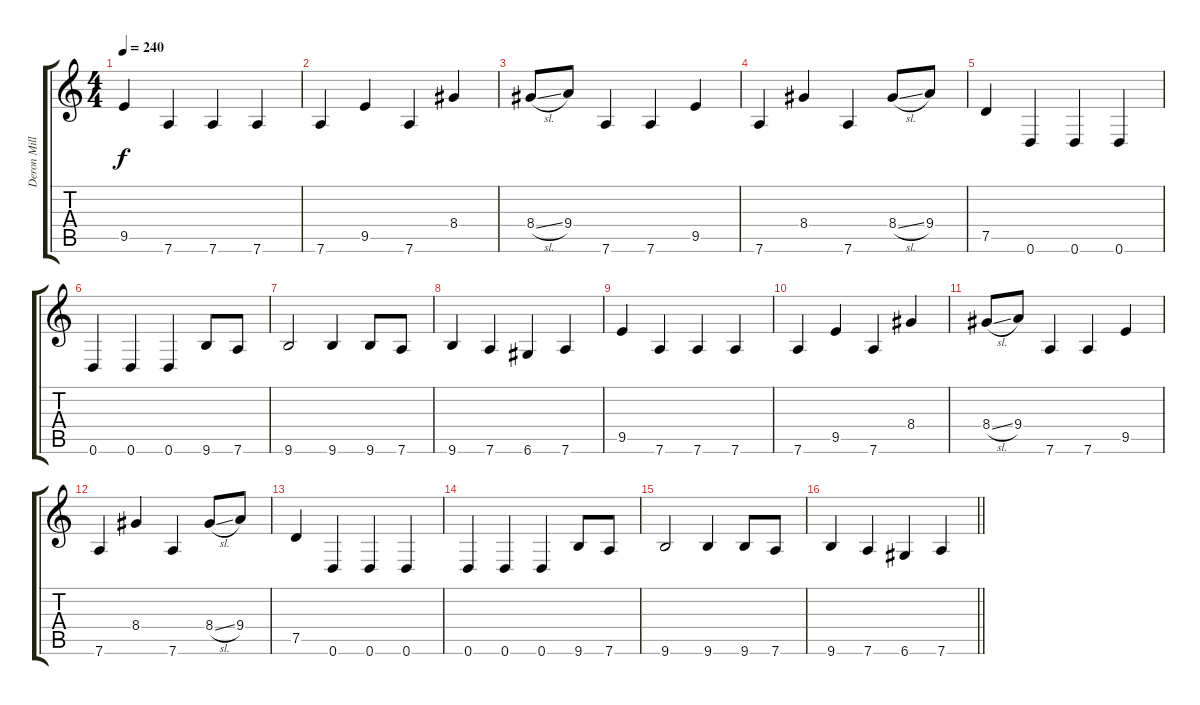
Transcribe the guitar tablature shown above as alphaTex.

\track ("Deron Miller" "Deron Mill") {instrument distortionguitar}
\staff {score tabs}
\tuning (D4 A3 F3 C3 G2 D2) {hide}
\ts (4 4)
\tempo 240
\clef g2
\ks c
9.5.4{dy f} 7.6.4 7.6.4 7.6.4 |
7.6.4 9.5.4 7.6.4 8.4.4 |
8.4{sl}.8 9.4.8 7.6.4 7.6.4 9.5.4 |
7.6.4 8.4.4 7.6.4 8.4{sl}.8 9.4.8 |
7.5.4 0.6.4 0.6.4 0.6.4 |
0.6.4 0.6.4 0.6.4 9.6.8 7.6.8 |
9.6.2 9.6.4 9.6.8 7.6.8 |
9.6.4 7.6.4 6.6.4 7.6.4 |
9.5.4 7.6.4 7.6.4 7.6.4 |
7.6.4 9.5.4 7.6.4 8.4.4 |
8.4{sl}.8 9.4.8 7.6.4 7.6.4 9.5.4 |
7.6.4 8.4.4 7.6.4 8.4{sl}.8 9.4.8 |
7.5.4 0.6.4 0.6.4 0.6.4 |
0.6.4 0.6.4 0.6.4 9.6.8 7.6.8 |
9.6.2 9.6.4 9.6.8 7.6.8 |
\barLineRight lightlight
9.6.4 7.6.4 6.6.4 7.6.4
